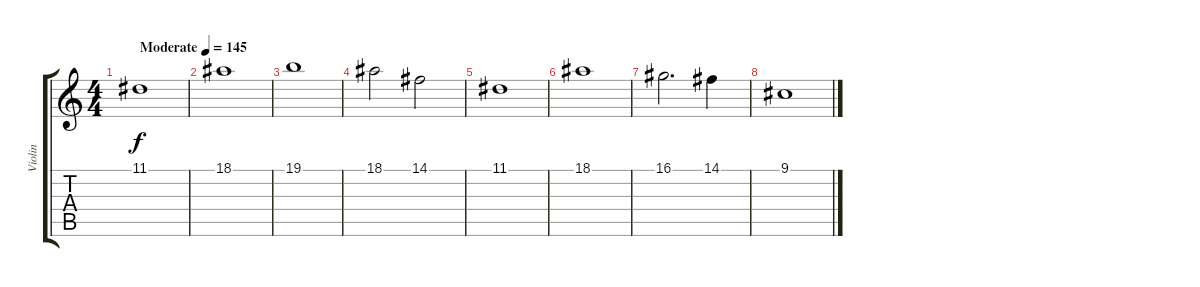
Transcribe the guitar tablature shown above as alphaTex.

\track ("Violin" "Violin") {instrument violin}
\staff {score tabs}
\tuning (E4 B3 G3 D3 A2 E2) {hide}
\ts (4 4)
\tempo (145 "Moderate")
\clef g2
\ks c
11.1.1{dy f instrument violin} |
18.1.1 |
19.1.1 |
18.1.2 14.1.2 |
11.1.1 |
18.1.1 |
16.1.2{d} 14.1.4 |
9.1.1
